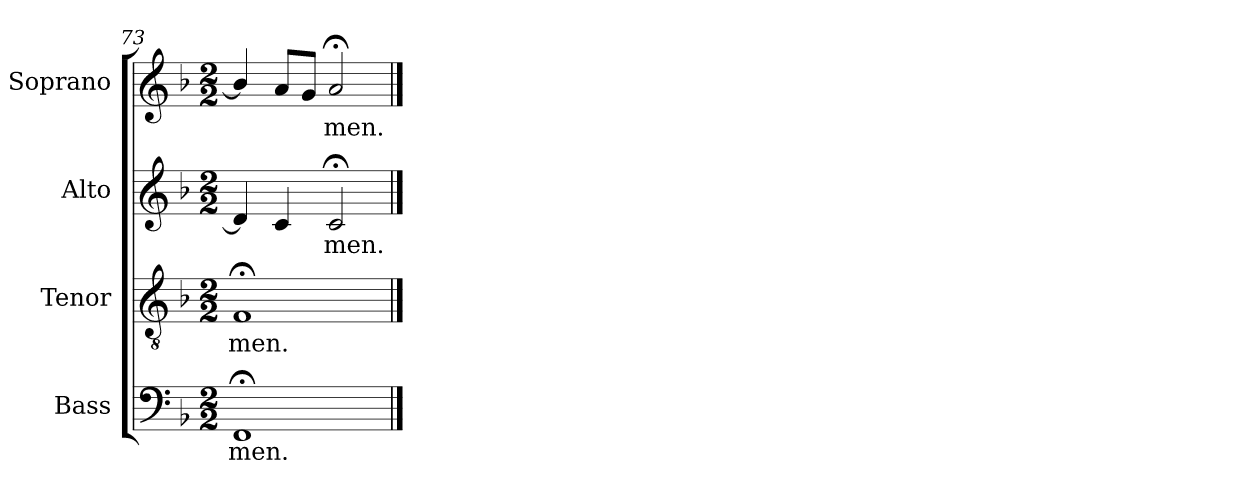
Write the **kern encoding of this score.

**kern	**text	**kern	**text	**kern	**text	**kern	**text
*part4	*part4	*part3	*part3	*part2	*part2	*part1	*part1
*staff4	*staff4	*staff3	*staff3	*staff2	*staff2	*staff1	*staff1
*I"Bass	*	*I"Tenor	*	*I"Alto	*	*I"Soprano	*
*I'B.	*	*I'T.	*	*I'A.	*	*I'S.	*
*clefF4	*	*clefGv2	*	*clefG2	*	*clefG2	*
*	*	*ITrd7c12	*	*	*	*	*
*k[b-]	*	*k[b-]	*	*k[b-]	*	*k[b-]	*
*F:	*	*F:	*	*F:	*	*F:	*
*M2/2	*	*M2/2	*	*M2/2	*	*M2/2	*
=73	=73	=73	=73	=73	=73	=73	=73
!	!LO:LY:b:color=#000000	!	!	!	!	!	!
!	!	!	!LO:LY:b:color=#000000	!	!	!	!
1FF;i	-men.	1FF;i	-men.	4di/]	.	4b-i/]	.
.	.	.	.	4ci/	.	8ai/L	.
.	.	.	.	.	.	8gi/J	.
!	!	!	!	!	!LO:LY:b:color=#000000	!	!
!	!	!	!	!	!	!	!LO:LY:b:color=#000000
.	.	.	.	2c;i/	-men.	2a;i/	-men.
==	==	==	==	==	==	==	==
*-	*-	*-	*-	*-	*-	*-	*-
